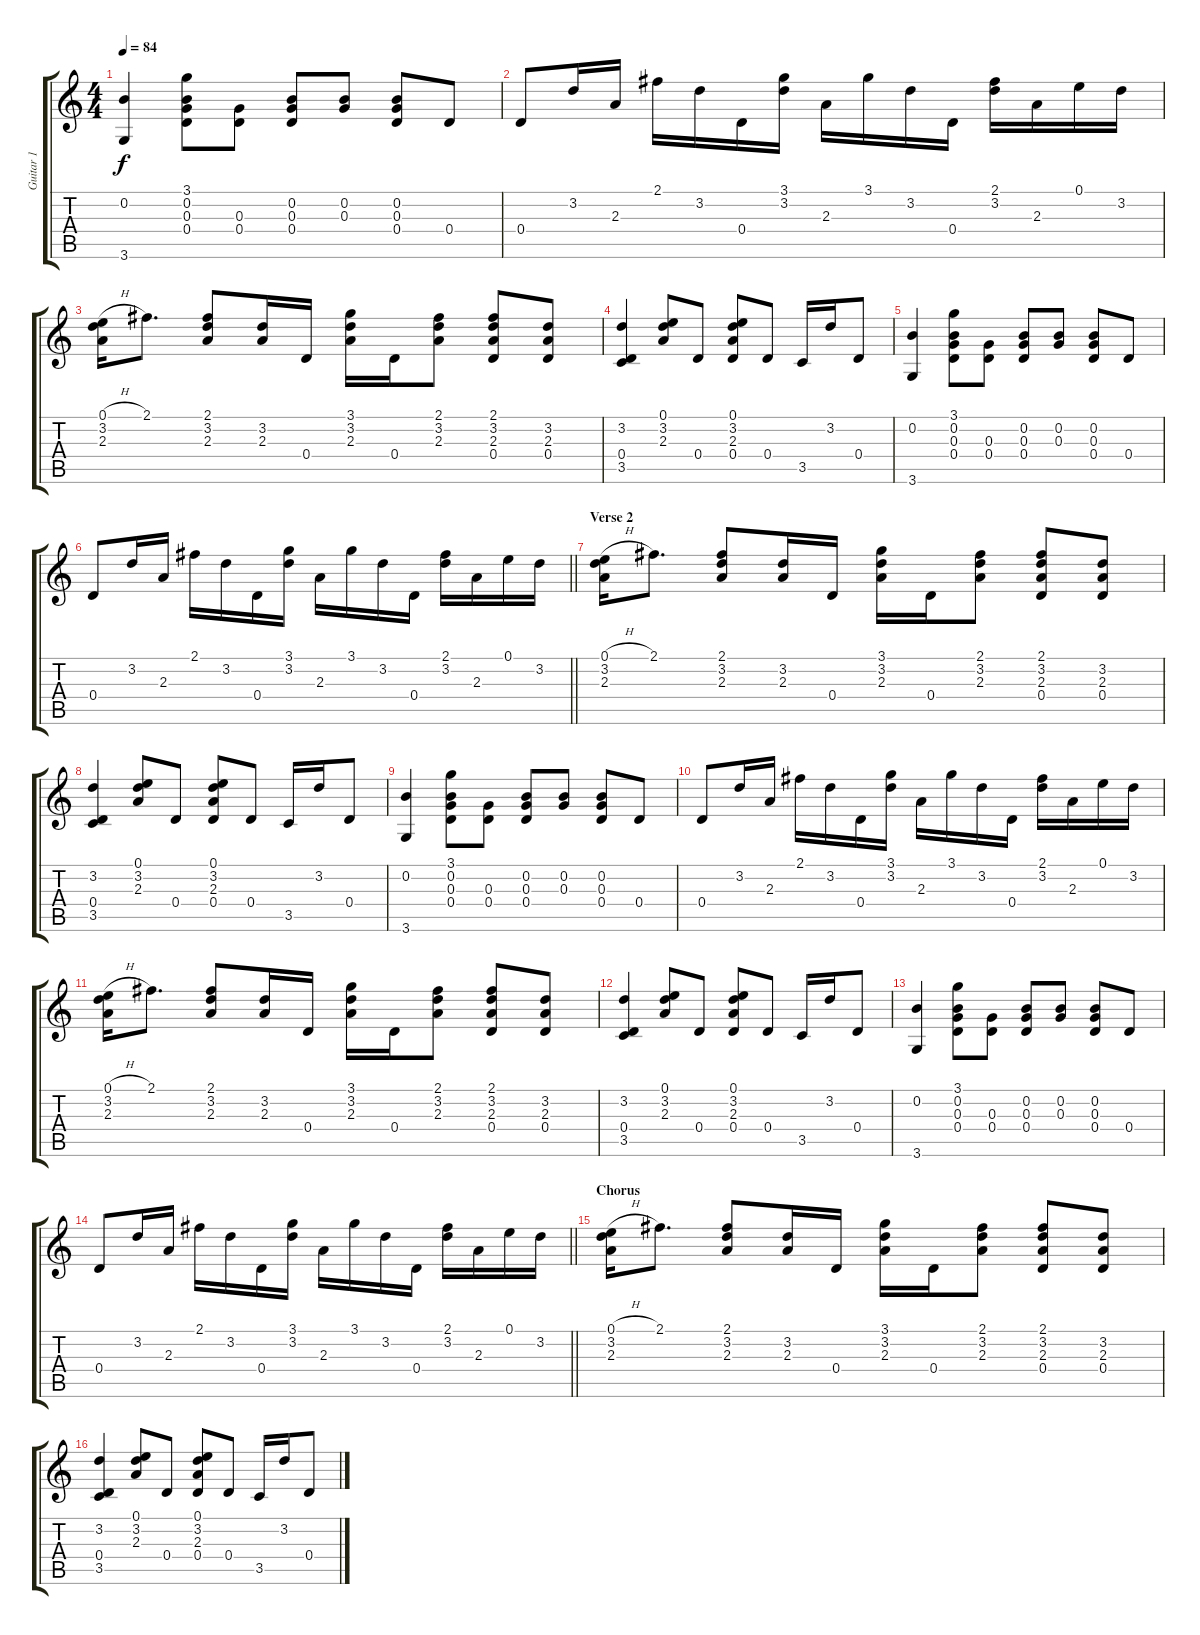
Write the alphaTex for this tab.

\track ("Guitar 1" "Guitar 1") {instrument acousticguitarsteel}
\staff {score tabs}
\tuning (E4 B3 G3 D3 A2 E2) {hide}
\ts (4 4)
\tempo 84
\clef g2
\ks c
(0.2 3.6).4{dy f} (3.1 0.2 0.3 0.4).8 (0.3 0.4).8 (0.2 0.3 0.4).8 (0.2 0.3).8 (0.2 0.3 0.4).8 0.4.8 |
0.4.8 3.2.16 2.3.16 2.1.16 3.2.16 0.4.16 (3.1 3.2).16 2.3.16 3.1.16 3.2.16 0.4.16 (2.1 3.2).16 2.3.16 0.1.16 3.2.16 |
(0.1{h} 3.2 2.3).16 2.1.8{d} (2.1 3.2 2.3).8 (3.2 2.3).16 0.4.16 (3.1 3.2 2.3).16 0.4.16 (2.1 3.2 2.3).8 (2.1 3.2 2.3 0.4).8 (3.2 2.3 0.4).8 |
(3.2 0.4 3.5).4 (0.1 3.2 2.3).8 0.4.8 (0.1 3.2 2.3 0.4).8 0.4.8 3.5.16 3.2.16 0.4.8 |
(0.2 3.6).4 (3.1 0.2 0.3 0.4).8 (0.3 0.4).8 (0.2 0.3 0.4).8 (0.2 0.3).8 (0.2 0.3 0.4).8 0.4.8 |
\barLineRight lightlight
0.4.8 3.2.16 2.3.16 2.1.16 3.2.16 0.4.16 (3.1 3.2).16 2.3.16 3.1.16 3.2.16 0.4.16 (2.1 3.2).16 2.3.16 0.1.16 3.2.16 |
\section ("" "Verse 2")
(0.1{h} 3.2 2.3).16 2.1.8{d} (2.1 3.2 2.3).8 (3.2 2.3).16 0.4.16 (3.1 3.2 2.3).16 0.4.16 (2.1 3.2 2.3).8 (2.1 3.2 2.3 0.4).8 (3.2 2.3 0.4).8 |
(3.2 0.4 3.5).4 (0.1 3.2 2.3).8 0.4.8 (0.1 3.2 2.3 0.4).8 0.4.8 3.5.16 3.2.16 0.4.8 |
(0.2 3.6).4 (3.1 0.2 0.3 0.4).8 (0.3 0.4).8 (0.2 0.3 0.4).8 (0.2 0.3).8 (0.2 0.3 0.4).8 0.4.8 |
0.4.8 3.2.16 2.3.16 2.1.16 3.2.16 0.4.16 (3.1 3.2).16 2.3.16 3.1.16 3.2.16 0.4.16 (2.1 3.2).16 2.3.16 0.1.16 3.2.16 |
(0.1{h} 3.2 2.3).16 2.1.8{d} (2.1 3.2 2.3).8 (3.2 2.3).16 0.4.16 (3.1 3.2 2.3).16 0.4.16 (2.1 3.2 2.3).8 (2.1 3.2 2.3 0.4).8 (3.2 2.3 0.4).8 |
(3.2 0.4 3.5).4 (0.1 3.2 2.3).8 0.4.8 (0.1 3.2 2.3 0.4).8 0.4.8 3.5.16 3.2.16 0.4.8 |
(0.2 3.6).4 (3.1 0.2 0.3 0.4).8 (0.3 0.4).8 (0.2 0.3 0.4).8 (0.2 0.3).8 (0.2 0.3 0.4).8 0.4.8 |
\barLineRight lightlight
0.4.8 3.2.16 2.3.16 2.1.16 3.2.16 0.4.16 (3.1 3.2).16 2.3.16 3.1.16 3.2.16 0.4.16 (2.1 3.2).16 2.3.16 0.1.16 3.2.16 |
\section ("" "Chorus")
(0.1{h} 3.2 2.3).16 2.1.8{d} (2.1 3.2 2.3).8 (3.2 2.3).16 0.4.16 (3.1 3.2 2.3).16 0.4.16 (2.1 3.2 2.3).8 (2.1 3.2 2.3 0.4).8 (3.2 2.3 0.4).8 |
(3.2 0.4 3.5).4 (0.1 3.2 2.3).8 0.4.8 (0.1 3.2 2.3 0.4).8 0.4.8 3.5.16 3.2.16 0.4.8
